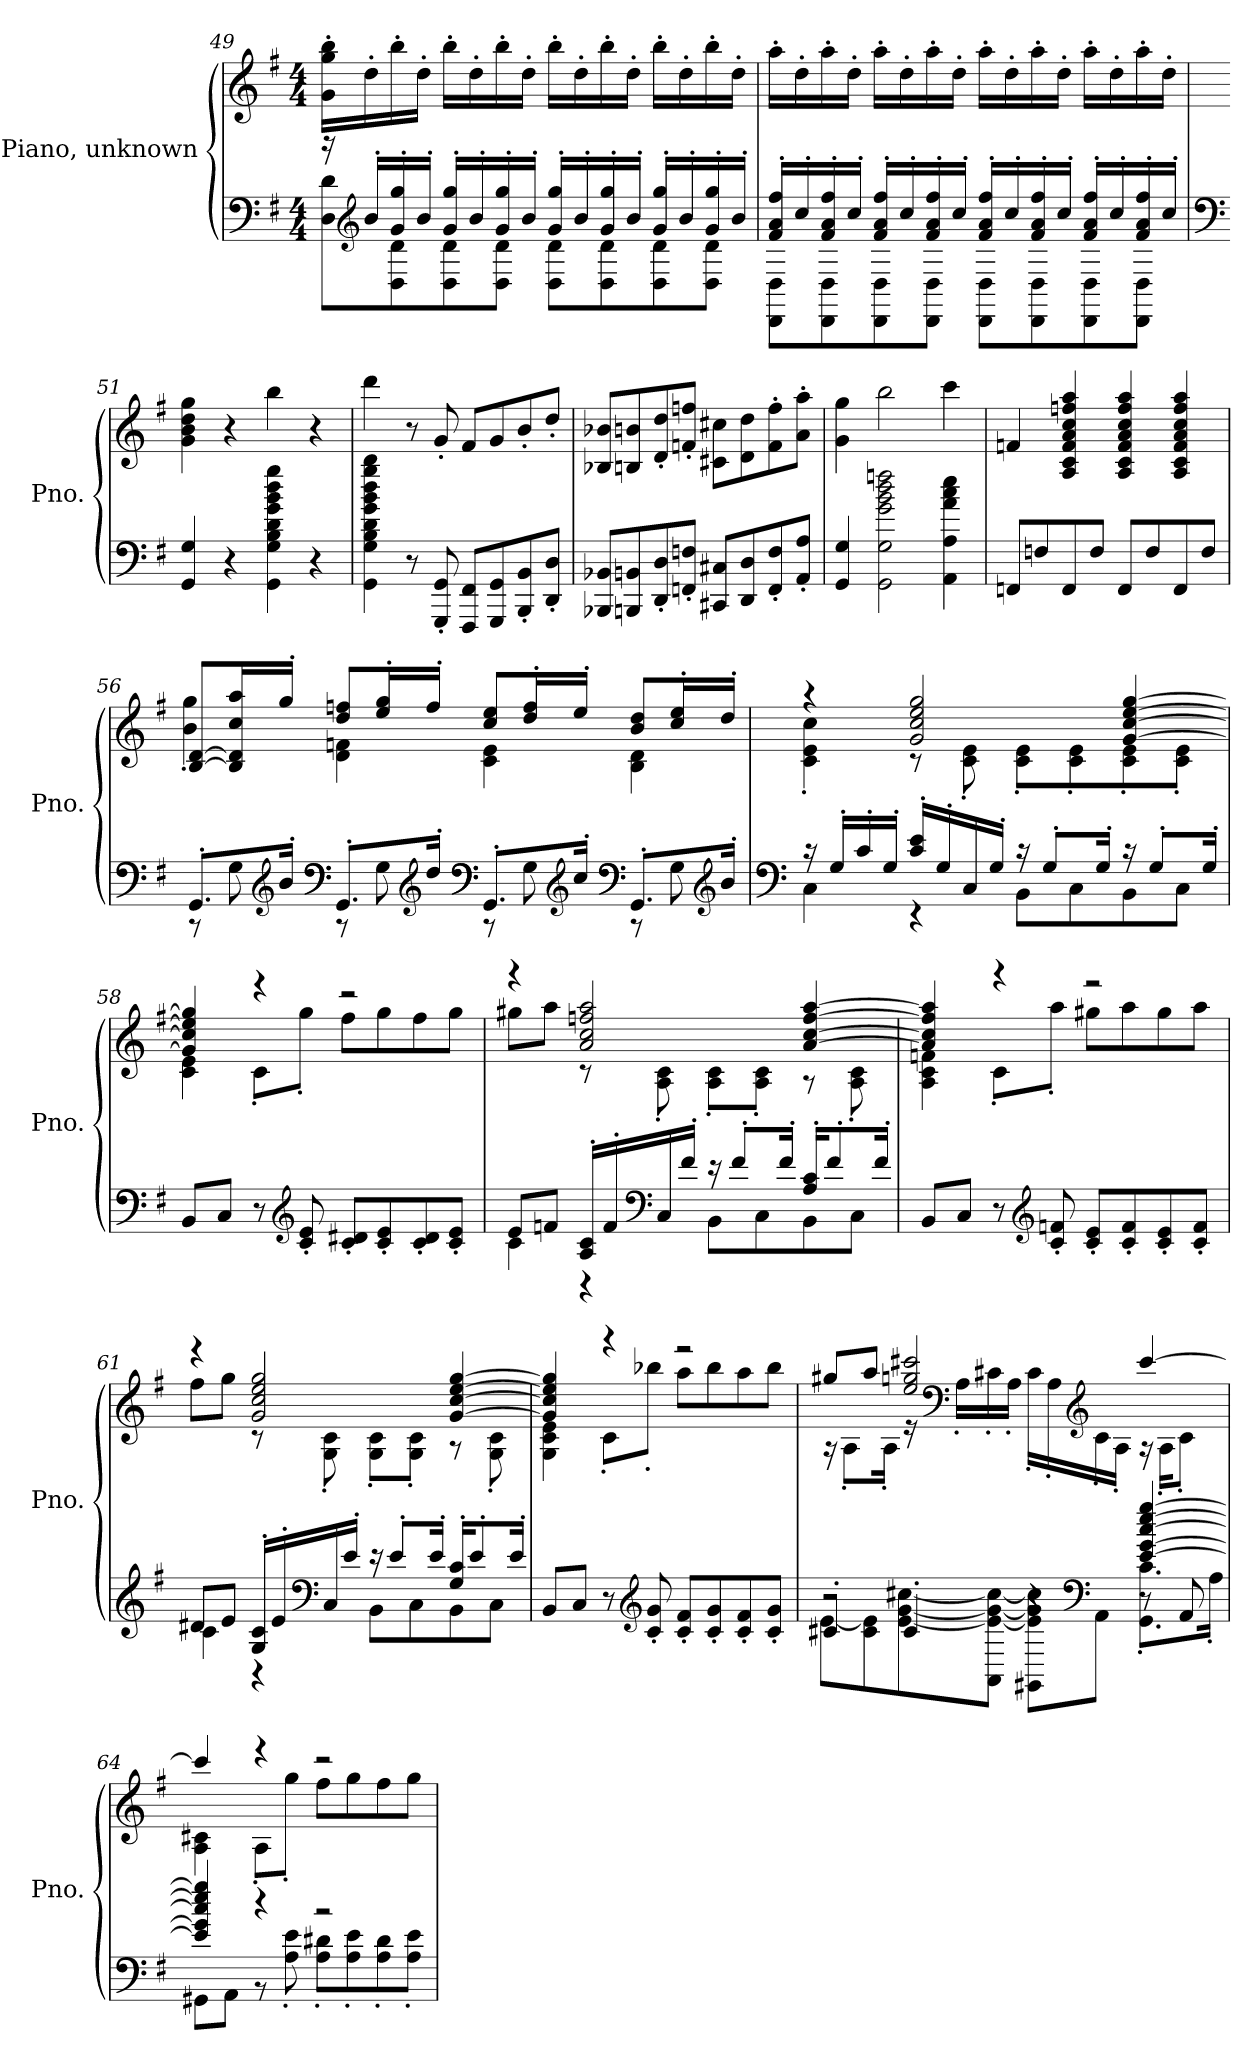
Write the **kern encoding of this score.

**kern	**kern
*part1	*part1
*staff2	*staff1
*I"Piano, unknown	*
*I'Pno.	*
!!LO:LB:g=z
*clefF4	*clefG2
*k[f#]	*k[f#]
*M4/4	*M4/4
=49	=49
*^	*
16r	8D\ 8d\L	16g\' 16gg\' 16bb\'LL
*clefG2	*	*
16b'/LL	.	16dd'\
16g/' 16gg/'	8D\ 8d\	16bb'\
16b'/JJ	.	16dd'\JJ
16g/' 16gg/'LL	8D\ 8d\	16bb'\LL
16b'/	.	16dd'\
16g/' 16gg/'	8D\ 8d\J	16bb'\
16b'/JJ	.	16dd'\JJ
16g/' 16gg/'LL	8D\ 8d\L	16bb'\LL
16b'/	.	16dd'\
16g/' 16gg/'	8D\ 8d\	16bb'\
16b'/JJ	.	16dd'\JJ
16g/' 16gg/'LL	8D\ 8d\	16bb'\LL
16b'/	.	16dd'\
16g/' 16gg/'	8D\ 8d\J	16bb'\
16b'/JJ	.	16dd'\JJ
=50	=50	=50
16f#/' 16a/' 16ff#/'LL	8DD\ 8D\L	16aa'\LL
16cc'/	.	16dd'\
16f#/' 16a/' 16ff#/'	8DD\ 8D\	16aa'\
16cc'/JJ	.	16dd'\JJ
16f#/' 16a/' 16ff#/'LL	8DD\ 8D\	16aa'\LL
16cc'/	.	16dd'\
16f#/' 16a/' 16ff#/'	8DD\ 8D\J	16aa'\
16cc'/JJ	.	16dd'\JJ
16f#/' 16a/' 16ff#/'LL	8DD\ 8D\L	16aa'\LL
16cc'/	.	16dd'\
16f#/' 16a/' 16ff#/'	8DD\ 8D\	16aa'\
16cc'/JJ	.	16dd'\JJ
16f#/' 16a/' 16ff#/'LL	8DD\ 8D\	16aa'\LL
16cc'/	.	16dd'\
16f#/' 16a/' 16ff#/'	8DD\ 8D\J	16aa'\
16cc'/JJ	.	16dd'\JJ
*v	*v	*
=51	=51
*clefF4	*
4GG/ 4G/	4g\ 4b\ 4dd\ 4gg\
4r	4r
4GG\ 4G\ 4B\ 4d\ 4g\ 4b\ 4dd\ 4gg\	4bb\
4r	4r
!!LO:PB:g=z
=52	=52
4GG\ 4G\ 4B\ 4d\ 4g\ 4b\ 4dd\ 4gg\ 4bb\	4ddd\
8r	8r
8GGG/' 8GG/'	8g'/
8FFF#/ 8FF#/L	8f#/L
8GGG/ 8GG/	8g/
8BBB/' 8BB/'	8b'/
8DD/' 8D/'J	8dd'/J
=53	=53
8BBB-X/ 8BB-X/L	8B-X/ 8b-X/L
8BBBn/ 8BBn/	8Bn/ 8bn/
8DD/' 8D/'	8d/' 8dd/'
8FFn/' 8Fn/'J	8fn/' 8ffn/'J
8CC#X/ 8C#X/L	8c#X\ 8cc#X\L
8DD/ 8D/	8d\ 8dd\
8FF/' 8F/'	8f\' 8ff\'
8AA/' 8A/'J	8a\' 8aa\'J
=54	=54
4GG/ 4G/	4g\ 4gg\
2GG\ 2G\ 2g\ 2b\ 2dd\ 2ffn\	2bb\
4AA\ 4A\ 4a\ 4cc\ 4ee\	4ccc\
=55	=55
8FFn/L	4fn/
8Fn/	.
8FF/	4A/ 4c/ 4f/ 4a/ 4cc/ 4ffn/ 4aa/
8F/J	.
8FF/L	4A/ 4c/ 4f/ 4a/ 4cc/ 4ff/ 4aa/
8F/	.
8FF/	4A/ 4c/ 4f/ 4a/ 4cc/ 4ff/ 4aa/
8F/J	.
!!LO:LB:g=z
=56	=56
*^	*^
8.GG'/L	8r	[8B/ [8d/L	4b\' 4gg\'
.	8G\	16B/] 16d/] 16cc/ 16aa/L	.
*clefG2	*	*	*
16b'/Jk	.	16gg'/JJ	.
*clefF4	*	*	*
8.GG'/L	8r	8dd/ 8ffn/L	4d\ 4fn\
.	8G\	16ee/' 16gg/'L	.
*clefG2	*	*	*
16dd'/Jk	.	16ff'/JJ	.
*clefF4	*	*	*
8.GG'/L	8r	8cc/ 8ee/L	4c\ 4e\
.	8G\	16dd/' 16ff/'L	.
*clefG2	*	*	*
16cc'/Jk	.	16ee'/JJ	.
*clefF4	*	*	*
8.GG'/L	8r	8b/ 8dd/L	4B\ 4d\
.	8G\	16cc/' 16ee/'L	.
*clefG2	*	*	*
16b'/Jk	.	16dd'/JJ	.
=57	=57	=57	=57
*clefF4	*	*	*
16r	4C\	4r	4c\' 4e\' 4cc\'
16G'/LL	.	.	.
16c'/	.	.	.
16G'/JJ	.	.	.
16c/' 16e/'LL	4r	2g/ 2cc/ 2ee/ 2gg/	8r
16G'/	.	.	.
16C/	.	.	8c\' 8e\'
16G'/JJ	.	.	.
16r	8BB\L	.	8c\' 8e\'L
8G'/L	.	.	.
.	8C\	.	8c\' 8e\'
16G'/Jk	.	.	.
16r	8BB\	[4g/ [4cc/ [4ee/ [4gg/	8c\' 8e\'
8G'/L	.	.	.
.	8C\J	.	8c\' 8e\'J
16G'/Jk	.	.	.
*v	*v	*	*
!!LO:LB:g=z	!!
=58	=58	=58
8BB/L	4g/] 4cc/] 4ee/] 4gg/]	4c\ 4e\
8C/J	.	.
8r	4r	8c'\L
*clefG2	*	*
8c/' 8e/'	.	8gg'\J
8c/' 8d#X/'L	2r	8ff#\L
8c/' 8e/'	.	8gg\
8c/' 8d#/'	.	8ff#\
8c/' 8e/'J	.	8gg\J
=59	=59	=59
*^	*	*
8e/L	4c\	4r	8gg#X\L
8fn/J	.	.	8aa\J
16A/' 16c/'LL	4r	2a/ 2cc/ 2ffn/ 2aa/	8r
16f'/	.	.	.
*clefF4	*	*	*
16C/	.	.	8A\' 8c\'
16f'/JJ	.	.	.
16r	8BB\L	.	8A\' 8c\'L
8f'/L	.	.	.
.	8C\	.	8A\' 8c\'J
16f'/Jk	.	.	.
16A/' 16c/'KL	8BB\	[4a/ [4cc/ [4ff/ [4aa/	8r
8f'/	.	.	.
.	8C\J	.	8A\' 8c\'
16f'/Jk	.	.	.
*v	*v	*	*
=60	=60	=60
8BB/L	4a/] 4cc/] 4ff/] 4aa/]	4A\ 4c\ 4fn\
8C/J	.	.
8r	4r	8c'\L
*clefG2	*	*
8c/' 8fn/'	.	8aa'\J
8c/' 8e/'L	2r	8gg#X\L
8c/' 8f/'	.	8aa\
8c/' 8e/'	.	8gg#\
8c/' 8f/'J	.	8aa\J
!!LO:LB:g=z	!!
=61	=61	=61
*^	*	*
8d#X/L	4c\	4r	8ff#\L
8e/J	.	.	8gg\J
16G/' 16c/'LL	4r	2g/ 2cc/ 2ee/ 2gg/	8r
16e'/	.	.	.
*clefF4	*	*	*
16C/	.	.	8G\' 8c\'
16e'/JJ	.	.	.
16r	8BB\L	.	8G\' 8c\'L
8e'/L	.	.	.
.	8C\	.	8G\' 8c\'J
16e'/Jk	.	.	.
16G/' 16c/'KL	8BB\	[4g/ [4cc/ [4ee/ [4gg/	8r
8e'/	.	.	.
.	8C\J	.	8G\' 8c\'
16e'/Jk	.	.	.
*v	*v	*	*
=62	=62	=62
8BB/L	4g/] 4cc/] 4ee/] 4gg/]	4G\ 4c\ 4e\
8C/J	.	.
8r	4r	8c'\L
*clefG2	*	*
8c/' 8g/'	.	8bb-X'\J
8c/' 8f#/'L	2r	8aa\L
8c/' 8g/'	.	8bb-\
8c/' 8f#/'	.	8aa\
8c/' 8g/'J	.	8bb-\J
!!LO:LB:g=z	!!
=63	=63	=63
*^	*	*
*	*^	*	*
4c#X'/	[8e\L	2r	8gg#X/L	16r
.	.	.	.	8A'\L
.	8c#\ 8e\]	.	8aa/J	.
.	.	.	.	16A'\Jk
4c#'/	[8e\ [8g\ [8cc#X\	.	2ee/ 2ggn/ 2ccc#X/	16r
*	*	*	*clefF4	*
.	.	.	.	16A'\LL
.	8AA\ 8e\_ 8g\_ 8cc#\_J	.	.	16c#X'\
.	.	.	.	16A'\JJ
4r	8GG#X\ 8e\] 8g\] 8cc#\]L	4r	.	16c#'\LL
.	.	.	.	16A'\
*clefF4	*	*	*clefG2	*
.	8AA\J	.	.	16c#'\
.	.	.	.	16A'\JJ
[4e/ [4g/ [4cc#/ [4ee/ [4gg/	8.GG#\' 8.c#\'L	8r	[4ccc#/	16r
.	.	.	.	16A'\KL
.	.	8AA/	.	8c#'\J
.	16A'\Jk	.	.	.
*	*v	*v	*	*
=64	=64	=64	=64
4e/] 4g/] 4cc#/] 4ee/] 4gg/]	8GG#X\L	4ccc#/]	4A\ 4c#X\
.	8AA\J	.	.
4r	8r	4r	8A'\L
.	8A\' 8e\'	.	8gg'\J
2r	8A\' 8d#X\'L	2r	8ff#\L
.	8A\' 8e\'	.	8gg\
.	8A\' 8d#\'	.	8ff#\
.	8A\' 8e\'J	.	8gg\J
*v	*v	*	*
*	*v	*v
=	=
*-	*-
